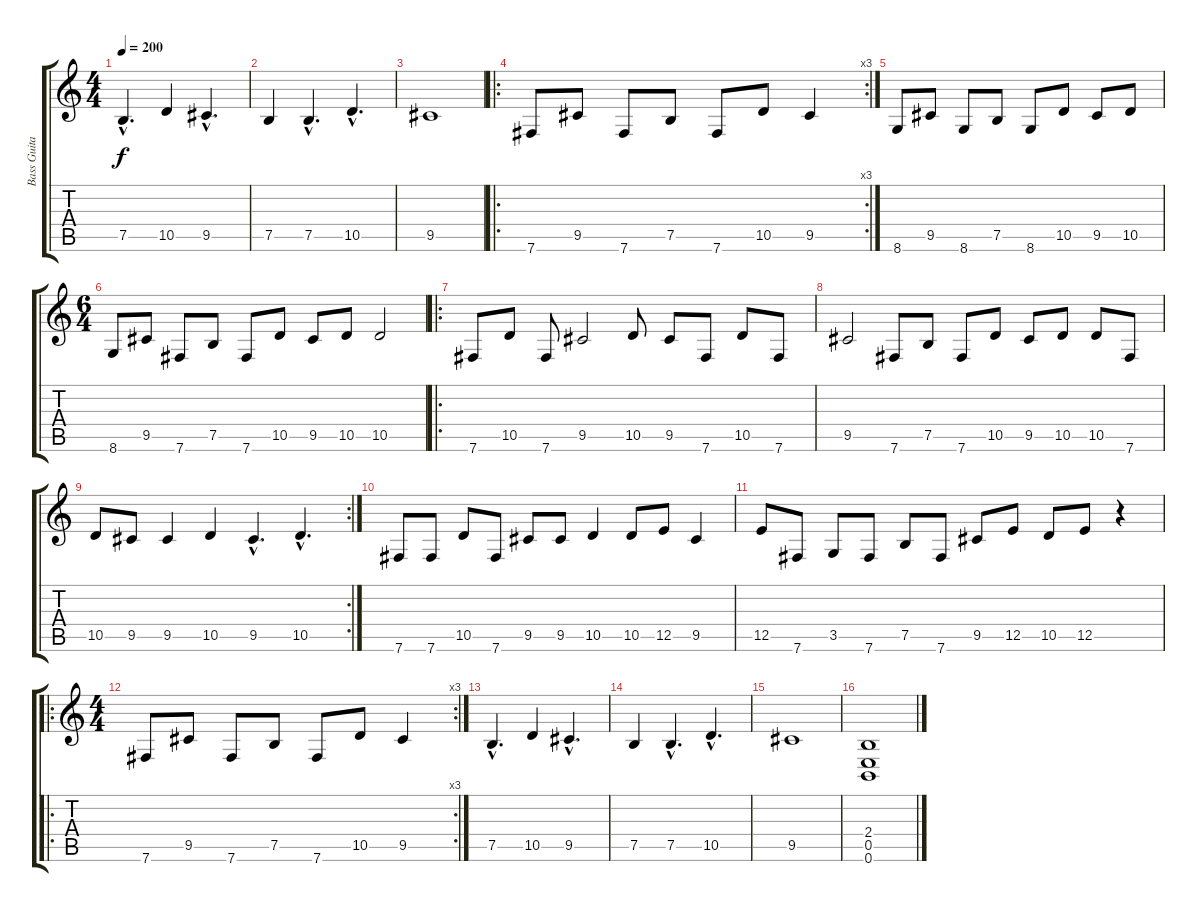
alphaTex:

\track ("Bass Guitar" "Bass Guita") {instrument electricbasspick}
\staff {score tabs}
\tuning (B3 Gb2 D3 A2 E2 B1) {hide}
\ts (4 4)
\tempo 200
\clef g2
\ks c
7.5{hac}.4{d dy f} 10.5.4 9.5{hac}.4{d} |
7.5.4 7.5{hac}.4{d} 10.5{hac}.4{d} |
9.5.1 |
\ro
\rc 3
7.6.8 9.5.8 7.6.8 7.5.8 7.6.8 10.5.8 9.5.4 |
8.6.8 9.5.8 8.6.8 7.5.8 8.6.8 10.5.8 9.5.8 10.5.8 |
\ts (6 4)
8.6.8 9.5.8 7.6.8 7.5.8 7.6.8 10.5.8 9.5.8 10.5.8 10.5.2 |
\ro
7.6.8 10.5.8 7.6.8 9.5.2 10.5.8 9.5.8 7.6.8 10.5.8 7.6.8 |
9.5.2 7.6.8 7.5.8 7.6.8 10.5.8 9.5.8 10.5.8 10.5.8 7.6.8 |
\rc 2
10.5.8 9.5.8 9.5.4 10.5.4 9.5{hac}.4{d} 10.5{hac}.4{d} |
7.6.8 7.6.8 10.5.8 7.6.8 9.5.8 9.5.8 10.5.4 10.5.8 12.5.8 9.5.4 |
12.5.8 7.6.8 3.5.8 7.6.8 7.5.8 7.6.8 9.5.8 12.5.8 10.5.8 12.5.8 r.4 |
\ro
\rc 3
\ts (4 4)
7.6.8 9.5.8 7.6.8 7.5.8 7.6.8 10.5.8 9.5.4 |
7.5{hac}.4{d} 10.5.4 9.5{hac}.4{d} |
7.5.4 7.5{hac}.4{d} 10.5{hac}.4{d} |
9.5.1 |
(2.4 0.5 0.6).1
